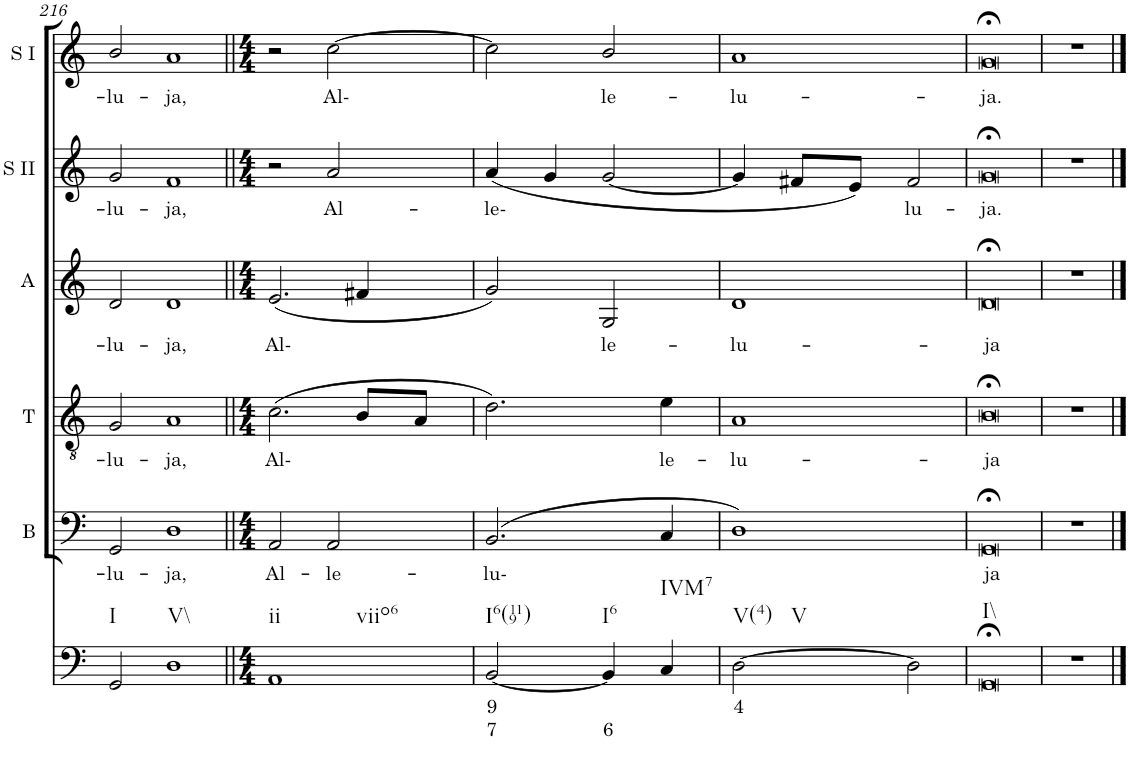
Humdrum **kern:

**kern	**text	**text	**kern	**text	**kern	**text	**kern	**text	**kern	**text	**kern	**text
*part6	*part6	*part6	*part5	*part5	*part4	*part4	*part3	*part3	*part2	*part2	*part1	*part1
*staff6	*staff6	*staff6	*staff5	*staff5	*staff4	*staff4	*staff3	*staff3	*staff2	*staff2	*staff1	*staff1
*I"Continuo	*	*	*I"Bass	*	*I"Tenor	*	*I"Alto	*	*I"Soprano II	*	*I"Soprano I	*
*	*	*	*I'B	*	*I'T	*	*I'A	*	*I'S II	*	*I'S I	*
!!LO:PB:g=z
*clefF4	*	*	*clefF4	*	*clefGv2	*	*clefG2	*	*clefG2	*	*clefG2	*
*k[]	*	*	*k[]	*	*k[]	*	*k[]	*	*k[]	*	*k[]	*
*M3/2	*	*	*M3/2	*	*M3/2	*	*M3/2	*	*M3/2	*	*M3/2	*
=216	=216	=216	=216	=216	=216	=216	=216	=216	=216	=216	=216	=216
!LO:TX:b:t=I	!	!	!	!	!	!	!	!	!	!	!	!
!	!	!	!	!LO:LY:b	!	!LO:LY:b	!	!LO:LY:b	!	!LO:LY:b	!	!LO:LY:b
2GG/	.	.	2GG/	lu-	2G/	lu-	2d/	lu-	2g/	lu-	2b/	lu-
!LO:TX:b:t=V\\	!	!	!	!	!	!	!	!	!	!	!	!
!	!	!	!	!LO:LY:b	!	!LO:LY:b	!	!LO:LY:b	!	!LO:LY:b	!	!LO:LY:b
1D	.	.	1D	ja,	1A	ja,	1d	ja,	1f	ja,	1a	ja,
=217||	=217||	=217||	=217||	=217||	=217||	=217||	=217||	=217||	=217||	=217||	=217||	=217||
*M4/4	*	*	*M4/4	*	*M4/4	*	*M4/4	*	*M4/4	*	*M4/4	*
!LO:TX:b:t=ii	!	!	!	!	!	!	!	!	!	!	!	!
!LO:TX:b:t=viio6	!	!	!	!	!	!	!	!	!	!	!	!
!	!	!	!	!LO:LY:b	!	!LO:LY:b	!	!LO:LY:b	!	!	!	!
1AA	.	.	2AA/	Al-	(2.c\	Al-	(2.e/	Al-	2r	.	2r	.
!	!	!	!	!LO:LY:b	!	!	!	!	!	!LO:LY:b	!	!LO:LY:b
.	.	.	2AA/	le-	.	.	.	.	2a/	Al-	[2cc\	Al-
.	.	.	.	.	8B/L	.	4f#X/	.	.	.	.	.
.	.	.	.	.	8A/J	.	.	.	.	.	.	.
=218	=218	=218	=218	=218	=218	=218	=218	=218	=218	=218	=218	=218
!LO:TX:b:t=I6(119)	!	!	!	!	!	!	!	!	!	!	!	!
!	!LO:LY:b	!LO:LY:b	!	!LO:LY:b	!	!	!	!	!	!LO:LY:b	!	!
[2BB/	9	7	(2.BB/	lu-	2.d\)	.	2g/)	.	(4a/	le-	2cc\]	.
.	.	.	.	.	.	.	.	.	4g/	.	.	.
!LO:TX:b:t=I6	!	!	!	!	!	!	!	!	!	!	!	!
!	!	!LO:LY:b	!	!	!	!	!	!LO:LY:b	!	!	!	!LO:LY:b
4BB/]	.	6	.	.	.	.	2G/	le-	[2g/	.	2b/	le-
!LO:TX:b:t=IVM7	!	!	!	!	!	!	!	!	!	!	!	!
!	!	!	!	!	!	!LO:LY:b	!	!	!	!	!	!
4C/	.	.	4C/	.	4e\	le-	.	.	.	.	.	.
=219	=219	=219	=219	=219	=219	=219	=219	=219	=219	=219	=219	=219
!LO:TX:b:t=V(4)	!	!	!	!	!	!	!	!	!	!	!	!
!LO:TX:b:t=V	!	!	!	!	!	!	!	!	!	!	!	!
!	!LO:LY:b	!	!	!	!	!LO:LY:b	!	!LO:LY:b	!	!	!	!LO:LY:b
[2D\	4	.	1D)	.	1A	lu-	1d	lu-	4g/]	.	1a	lu-
.	.	.	.	.	.	.	.	.	8f#X/L	.	.	.
.	.	.	.	.	.	.	.	.	8e/J)	.	.	.
!	!	!	!	!	!	!	!	!	!	!LO:LY:b	!	!
2D\]	.	.	.	.	.	.	.	.	2f#/	lu-	.	.
=220	=220	=220	=220	=220	=220	=220	=220	=220	=220	=220	=220	=220
!LO:TX:b:t=I\\	!	!	!	!	!	!	!	!	!	!	!	!
!	!	!	!	!LO:LY:b	!	!LO:LY:b	!	!LO:LY:b	!	!LO:LY:b	!	!LO:LY:b
[1GG	.	.	[1GG	ja-	[1B	ja-	[1d	ja-	[1g	ja.	[1g	ja.
=221	=221	=221	=221	=221	=221	=221	=221	=221	=221	=221	=221	=221
1r	.	.	1r	.	1r	.	1r	.	1r	.	1r	.
1GG;<]	.	.	1GG;<]	.	1B;<]	.	1d;<]	.	1g;<]	.	1g;<]	.
==	==	==	==	==	==	==	==	==	==	==	==	==
*-	*-	*-	*-	*-	*-	*-	*-	*-	*-	*-	*-	*-
